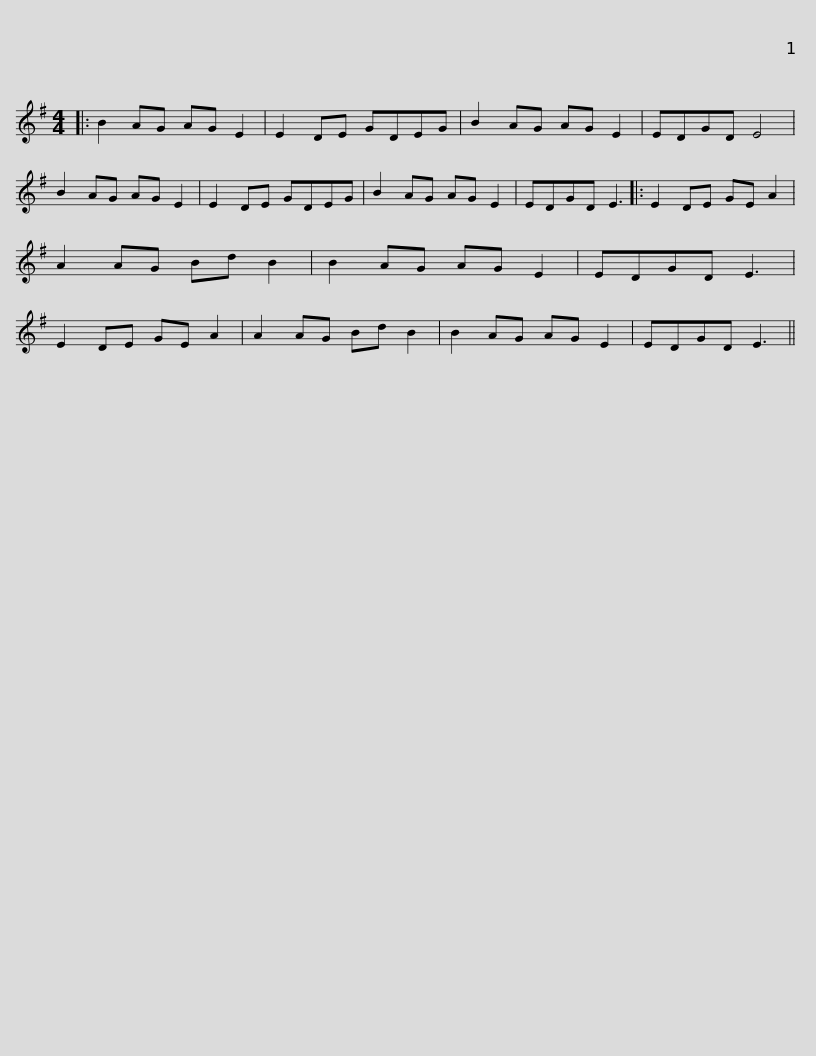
X:1
L:1/8
M:4/4
I:linebreak $
K:Emin
V:1 treble
V:1
|: B2 AG AG E2 | E2 DE GDEG | B2 AG AG E2 | EDGD E4 | B2 AG AG E2 | %5
 E2 DE GDEG | B2 AG AG E2 |$ EDGD E3 |: E2 DE GE A2 | A2 AG Bd B2 | %10
 B2 AG AG E2 | EDGD E3 | E2 DE GE A2 | A2 AG Bd B2 |$ B2 AG AG E2 | %15
 EDGD E3 || %16
